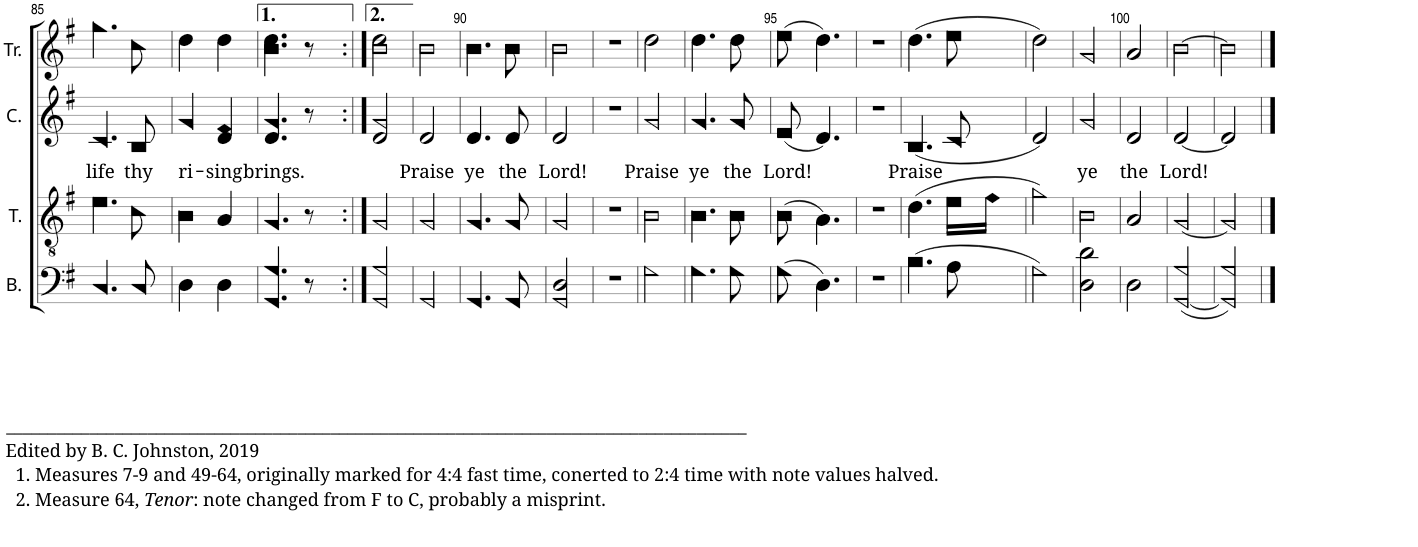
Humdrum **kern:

**kern	**kern	**kern	**text	**kern
*part4	*part3	*part2	*part2	*part1
*staff4	*staff3	*staff2	*staff2	*staff1
*I"B.	*I"T.	*I"C.	*	*I"Tr.
*I'B.	*I'T.	*I'C.	*	*I'Tr.
!!LO:PB:g=z
*clefF4	*clefGv2	*clefG2	*	*clefG2
*k[f#]	*k[f#]	*k[f#]	*	*k[f#]
*M2/4	*M2/4	*M2/4	*	*M2/4
=85	=85	=85	=85	=85
!	!	!	!LO:LY:b	!
4.C!/	4.e!\	4.c!/	life	4.gg!\
!	!	!	!LO:LY:b	!
8C!/	8c!\	8B!/	thy	8cc!\
=86	=86	=86	=86	=86
!	!	!	!LO:LY:b	!
4D!\	4B!\	4g!/	ri-	4dd!\
!	!	!	!LO:LY:b	!
4D!\	4A!/	4d!/ 4f#!/	-sing	4dd!\
=87	=87	=87	=87	=87
!	!	!	!LO:LY:b	!
4.GG!/ 4.G!/	4.G!/	4.d!/ 4.g!/	brings.	4.b!\ 4.dd!\
8r	8r	8r	.	8r
=88:|!	=88:|!	=88:|!	=88:|!	=88:|!
!LO:TX:b:t=_________________________________________________________________________________________	!	!	!	!
!LO:TX:b:t=Edited by B. C. Johnston, 2019	!	!	!	!
!LO:TX:b:t=1. Measures 7-9 and 49-64, originally marked for 4&colon;4 fast time, conerted to 2&colon;4 time with note values halved.	!	!	!	!
!LO:TX:b:t=2. Measure 64,	!	!	!	!
!LO:TX:b:i:t=Tenor	!	!	!	!
!LO:TX:b:t=&colon; note changed from F to C, probably a misprint.	!	!	!	!
2GG!/ 2G!/	2G!/	2d!/ 2g!/	.	2b!\ 2dd!\
=89	=89	=89	=89	=89
!	!	!	!LO:LY:b	!
2GG!/	2G!/	2d!/	Praise	2b!\
=90	=90	=90	=90	=90
!	!	!	!LO:LY:b	!
4.GG!/	4.G!/	4.d!/	ye	4.b!\
!	!	!	!LO:LY:b	!
8GG!/	8G!/	8d!/	the	8b!\
=91	=91	=91	=91	=91
!	!	!	!LO:LY:b	!
2GG!/ 2D!/	2G!/	2d!/	Lord!	2b!\
=92	=92	=92	=92	=92
2r	2r	2r	.	2r
=93	=93	=93	=93	=93
!	!	!	!LO:LY:b	!
2G!\	2B!\	2g!/	Praise	2dd!\
=94	=94	=94	=94	=94
!	!	!	!LO:LY:b	!
4.G!\	4.B!\	4.g!/	ye	4.dd!\
!	!	!	!LO:LY:b	!
8G!\	8B!\	8g!/	the	8dd!\
=95	=95	=95	=95	=95
!	!	!	!LO:LY:b	!
(8G!\	(8B!\	(8e!/	Lord!	(8ee!\
4.D!\)	4.A!\)	4.d!/)	.	4.dd!\)
=96	=96	=96	=96	=96
2r	2r	2r	.	2r
=97	=97	=97	=97	=97
!	!	!	!LO:LY:b	!
(4.B!\	(4.d!\	(4.B!/	Praise	(4.dd!\
8A!\	16e!\LL	8c!/	.	8ee!\
.	16f#!\JJ	.	.	.
=98	=98	=98	=98	=98
2G!\)	2g!\)	2d!/)	.	2dd!\)
=99	=99	=99	=99	=99
!	!	!	!LO:LY:b	!
2D!\ 2d!\	2B!\	2g!/	ye	2g!/
=100	=100	=100	=100	=100
!	!	!	!LO:LY:b	!
2D!\	2A!/	2d!/	the	2a!/
=101	=101	=101	=101	=101
!	!	!	!LO:LY:b	!
([2GG!/ 2G!/	[2G!/	[2d!/	Lord!	[2b!\
=102	=102	=102	=102	=102
2GG!/] 2G!/)	2G!/]	2d!/]	.	2b!\]
==	==	==	==	==
*-	*-	*-	*-	*-
